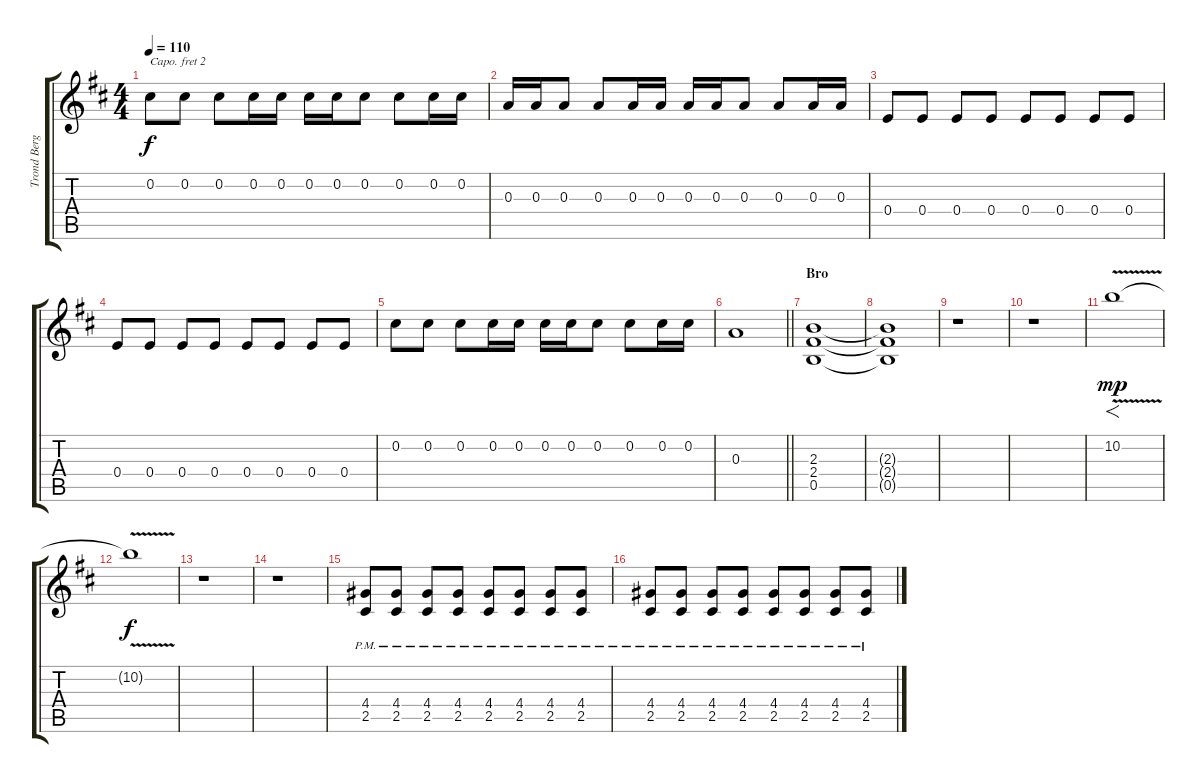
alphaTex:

\track ("Trond Berg - Elektrisk gitar, lead" "Trond Berg") {instrument overdrivenguitar}
\staff {score tabs}
\capo 2
\tuning (E4 B3 G3 D3 A2 E2) {hide}
\ts (4 4)
\tempo 110
\clef g2
\ks d
0.2.8{dy f} 0.2.8 0.2.8 0.2.16 0.2.16 0.2.16 0.2.16 0.2.8 0.2.8 0.2.16 0.2.16 |
0.3.16 0.3.16 0.3.8 0.3.8 0.3.16 0.3.16 0.3.16 0.3.16 0.3.8 0.3.8 0.3.16 0.3.16 |
0.4.8 0.4.8 0.4.8 0.4.8 0.4.8 0.4.8 0.4.8 0.4.8 |
0.4.8 0.4.8 0.4.8 0.4.8 0.4.8 0.4.8 0.4.8 0.4.8 |
0.2.8 0.2.8 0.2.8 0.2.16 0.2.16 0.2.16 0.2.16 0.2.8 0.2.8 0.2.16 0.2.16 |
\barLineRight lightlight
0.3.1 |
\section ("" "Bro")
(2.3 2.4 0.5).1 |
(2.3{t} 2.4{t} 0.5{t}).1 |
r.1 |
r.1 |
10.2{v}.1{f dy mp} |
10.2{t}.1{dy f} |
r.1 |
r.1 |
(4.4{pm} 2.5{pm}).8 (4.4{pm} 2.5{pm}).8 (4.4{pm} 2.5{pm}).8 (4.4{pm} 2.5{pm}).8 (4.4{pm} 2.5{pm}).8 (4.4{pm} 2.5{pm}).8 (4.4{pm} 2.5{pm}).8 (4.4{pm} 2.5{pm}).8 |
(4.4{pm} 2.5{pm}).8 (4.4{pm} 2.5{pm}).8 (4.4{pm} 2.5{pm}).8 (4.4{pm} 2.5{pm}).8 (4.4{pm} 2.5{pm}).8 (4.4{pm} 2.5{pm}).8 (4.4{pm} 2.5{pm}).8 (4.4{pm} 2.5{pm}).8
